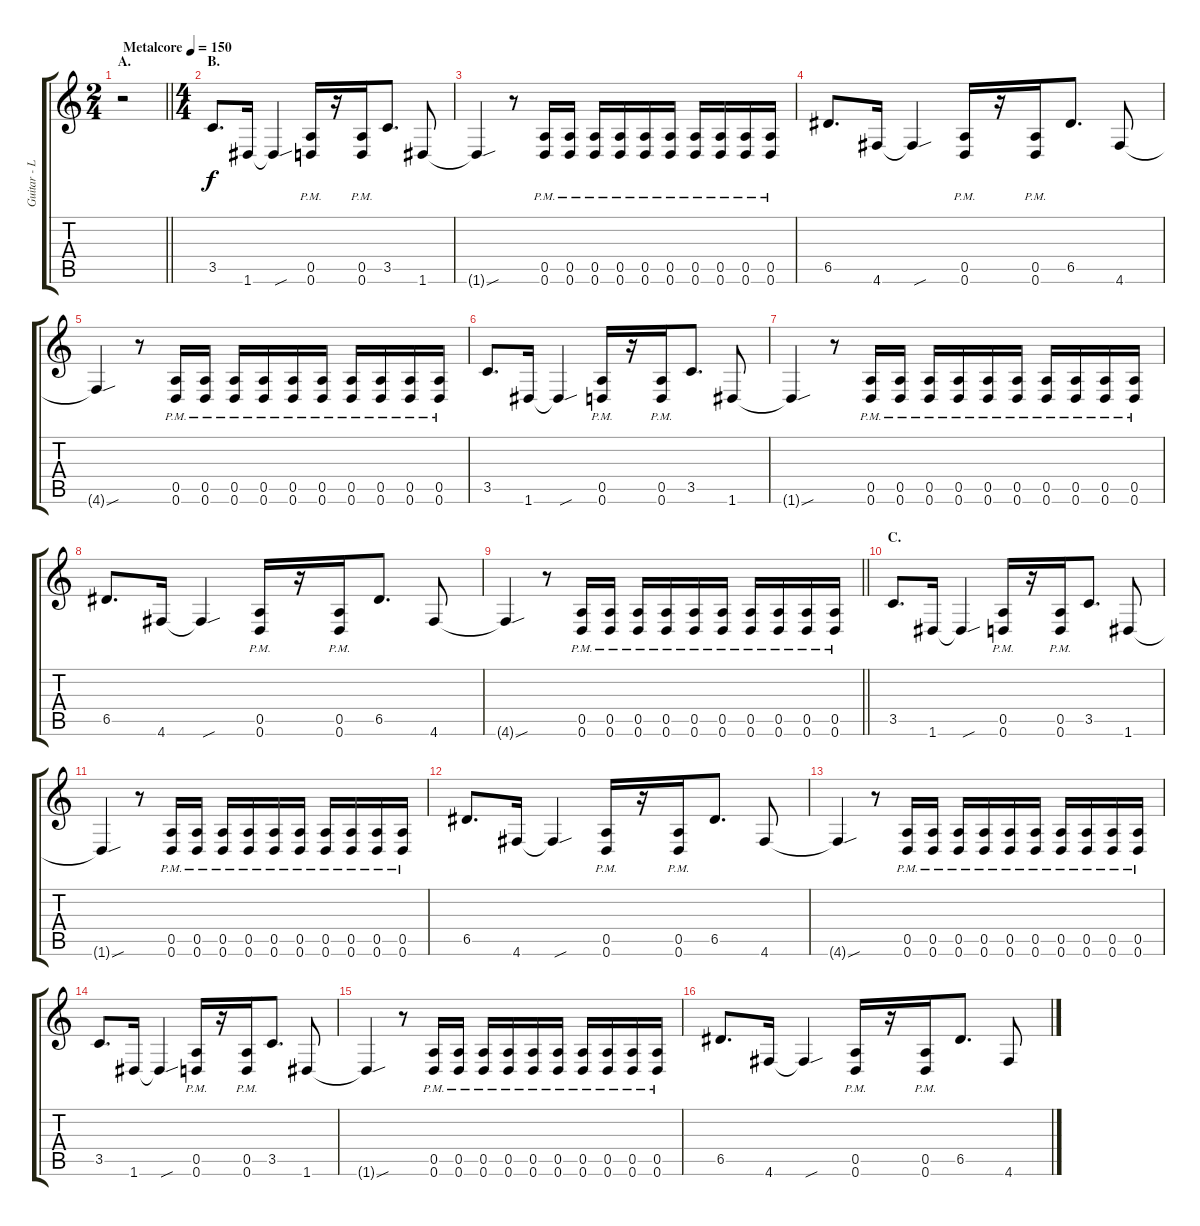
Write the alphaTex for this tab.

\track ("Guitar - Left" "Guitar - L") {instrument distortionguitar}
\staff {score tabs}
\tuning (E4 B3 G3 D3 A2 D2) {hide}
\ts (2 4)
\section ("" "A.")
\tempo (150 "Metalcore")
\clef g2
\barLineRight lightlight
\ks c
r.2{dy f instrument distortionguitar} |
\ts (4 4)
\section ("" "B.")
3.5.8{d} 1.6.16 1.6{sou t}.4 (0.5{pm} 0.6{pm}).16 r.16 (0.5{pm} 0.6{pm}).16 3.5.8{d} 1.6.8 |
1.6{sou t}.4 r.8 (0.5{pm} 0.6{pm}).16 (0.5{pm} 0.6{pm}).16 (0.5{pm} 0.6{pm}).16 (0.5{pm} 0.6{pm}).16 (0.5{pm} 0.6{pm}).16 (0.5{pm} 0.6{pm}).16 (0.5{pm} 0.6{pm}).16 (0.5{pm} 0.6{pm}).16 (0.5{pm} 0.6{pm}).16 (0.5{pm} 0.6{pm}).16 |
6.5.8{d} 4.6.16 4.6{sou t}.4 (0.5{pm} 0.6{pm}).16 r.16 (0.5{pm} 0.6{pm}).16 6.5.8{d} 4.6.8 |
4.6{sou t}.4 r.8 (0.5{pm} 0.6{pm}).16 (0.5{pm} 0.6{pm}).16 (0.5{pm} 0.6{pm}).16 (0.5{pm} 0.6{pm}).16 (0.5{pm} 0.6{pm}).16 (0.5{pm} 0.6{pm}).16 (0.5{pm} 0.6{pm}).16 (0.5{pm} 0.6{pm}).16 (0.5{pm} 0.6{pm}).16 (0.5{pm} 0.6{pm}).16 |
3.5.8{d} 1.6.16 1.6{sou t}.4 (0.5{pm} 0.6{pm}).16 r.16 (0.5{pm} 0.6{pm}).16 3.5.8{d} 1.6.8 |
1.6{sou t}.4 r.8 (0.5{pm} 0.6{pm}).16 (0.5{pm} 0.6{pm}).16 (0.5{pm} 0.6{pm}).16 (0.5{pm} 0.6{pm}).16 (0.5{pm} 0.6{pm}).16 (0.5{pm} 0.6{pm}).16 (0.5{pm} 0.6{pm}).16 (0.5{pm} 0.6{pm}).16 (0.5{pm} 0.6{pm}).16 (0.5{pm} 0.6{pm}).16 |
6.5.8{d} 4.6.16 4.6{sou t}.4 (0.5{pm} 0.6{pm}).16 r.16 (0.5{pm} 0.6{pm}).16 6.5.8{d} 4.6.8 |
\barLineRight lightlight
4.6{sou t}.4 r.8 (0.5{pm} 0.6{pm}).16 (0.5{pm} 0.6{pm}).16 (0.5{pm} 0.6{pm}).16 (0.5{pm} 0.6{pm}).16 (0.5{pm} 0.6{pm}).16 (0.5{pm} 0.6{pm}).16 (0.5{pm} 0.6{pm}).16 (0.5{pm} 0.6{pm}).16 (0.5{pm} 0.6{pm}).16 (0.5{pm} 0.6{pm}).16 |
\section ("" "C.")
3.5.8{d} 1.6.16 1.6{sou t}.4 (0.5{pm} 0.6{pm}).16 r.16 (0.5{pm} 0.6{pm}).16 3.5.8{d} 1.6.8 |
1.6{sou t}.4 r.8 (0.5{pm} 0.6{pm}).16 (0.5{pm} 0.6{pm}).16 (0.5{pm} 0.6{pm}).16 (0.5{pm} 0.6{pm}).16 (0.5{pm} 0.6{pm}).16 (0.5{pm} 0.6{pm}).16 (0.5{pm} 0.6{pm}).16 (0.5{pm} 0.6{pm}).16 (0.5{pm} 0.6{pm}).16 (0.5{pm} 0.6{pm}).16 |
6.5.8{d} 4.6.16 4.6{sou t}.4 (0.5{pm} 0.6{pm}).16 r.16 (0.5{pm} 0.6{pm}).16 6.5.8{d} 4.6.8 |
4.6{sou t}.4 r.8 (0.5{pm} 0.6{pm}).16 (0.5{pm} 0.6{pm}).16 (0.5{pm} 0.6{pm}).16 (0.5{pm} 0.6{pm}).16 (0.5{pm} 0.6{pm}).16 (0.5{pm} 0.6{pm}).16 (0.5{pm} 0.6{pm}).16 (0.5{pm} 0.6{pm}).16 (0.5{pm} 0.6{pm}).16 (0.5{pm} 0.6{pm}).16 |
3.5.8{d} 1.6.16 1.6{sou t}.4 (0.5{pm} 0.6{pm}).16 r.16 (0.5{pm} 0.6{pm}).16 3.5.8{d} 1.6.8 |
1.6{sou t}.4 r.8 (0.5{pm} 0.6{pm}).16 (0.5{pm} 0.6{pm}).16 (0.5{pm} 0.6{pm}).16 (0.5{pm} 0.6{pm}).16 (0.5{pm} 0.6{pm}).16 (0.5{pm} 0.6{pm}).16 (0.5{pm} 0.6{pm}).16 (0.5{pm} 0.6{pm}).16 (0.5{pm} 0.6{pm}).16 (0.5{pm} 0.6{pm}).16 |
6.5.8{d} 4.6.16 4.6{sou t}.4 (0.5{pm} 0.6{pm}).16 r.16 (0.5{pm} 0.6{pm}).16 6.5.8{d} 4.6.8
